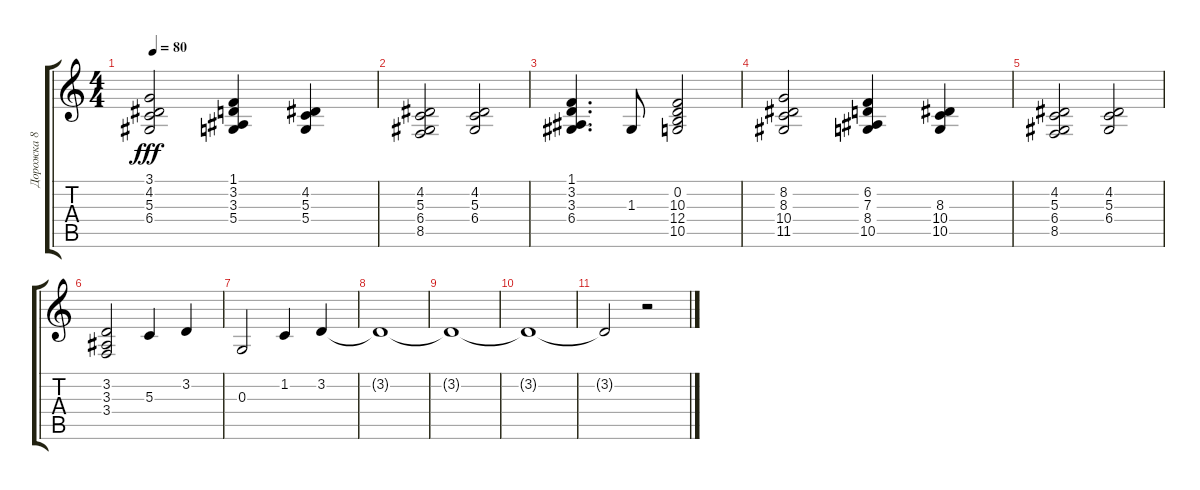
\track ("Дорожка 8" "Дорожка 8") {instrument stringensemble1}
\staff {score tabs}
\tuning (E4 B3 G3 D3 A2 E2) {hide}
\ts (4 4)
\tempo 80
\clef g2
\ks c
(3.1 4.2 5.3 6.4).2{dy fff} (1.1 3.2 3.3 5.4).4 (4.2 5.3 5.4).4 |
(4.2 5.3 6.4 8.5).2 (4.2 5.3 6.4).2 |
(1.1 3.2 3.3 6.4).4{d} 1.3.8 (0.2 10.3 12.4 10.5).2 |
(8.2 8.3 10.4 11.5).2 (6.2 7.3 8.4 10.5).4 (8.3 10.4 10.5).4 |
(4.2 5.3 6.4 8.5).2 (4.2 5.3 6.4).2 |
(3.2 3.3 3.4).2 5.3.4 3.2.4 |
0.3.2 1.2.4 3.2.4 |
3.2{t}.1 |
3.2{t}.1 |
3.2{t}.1 |
3.2{t}.2 r.2
